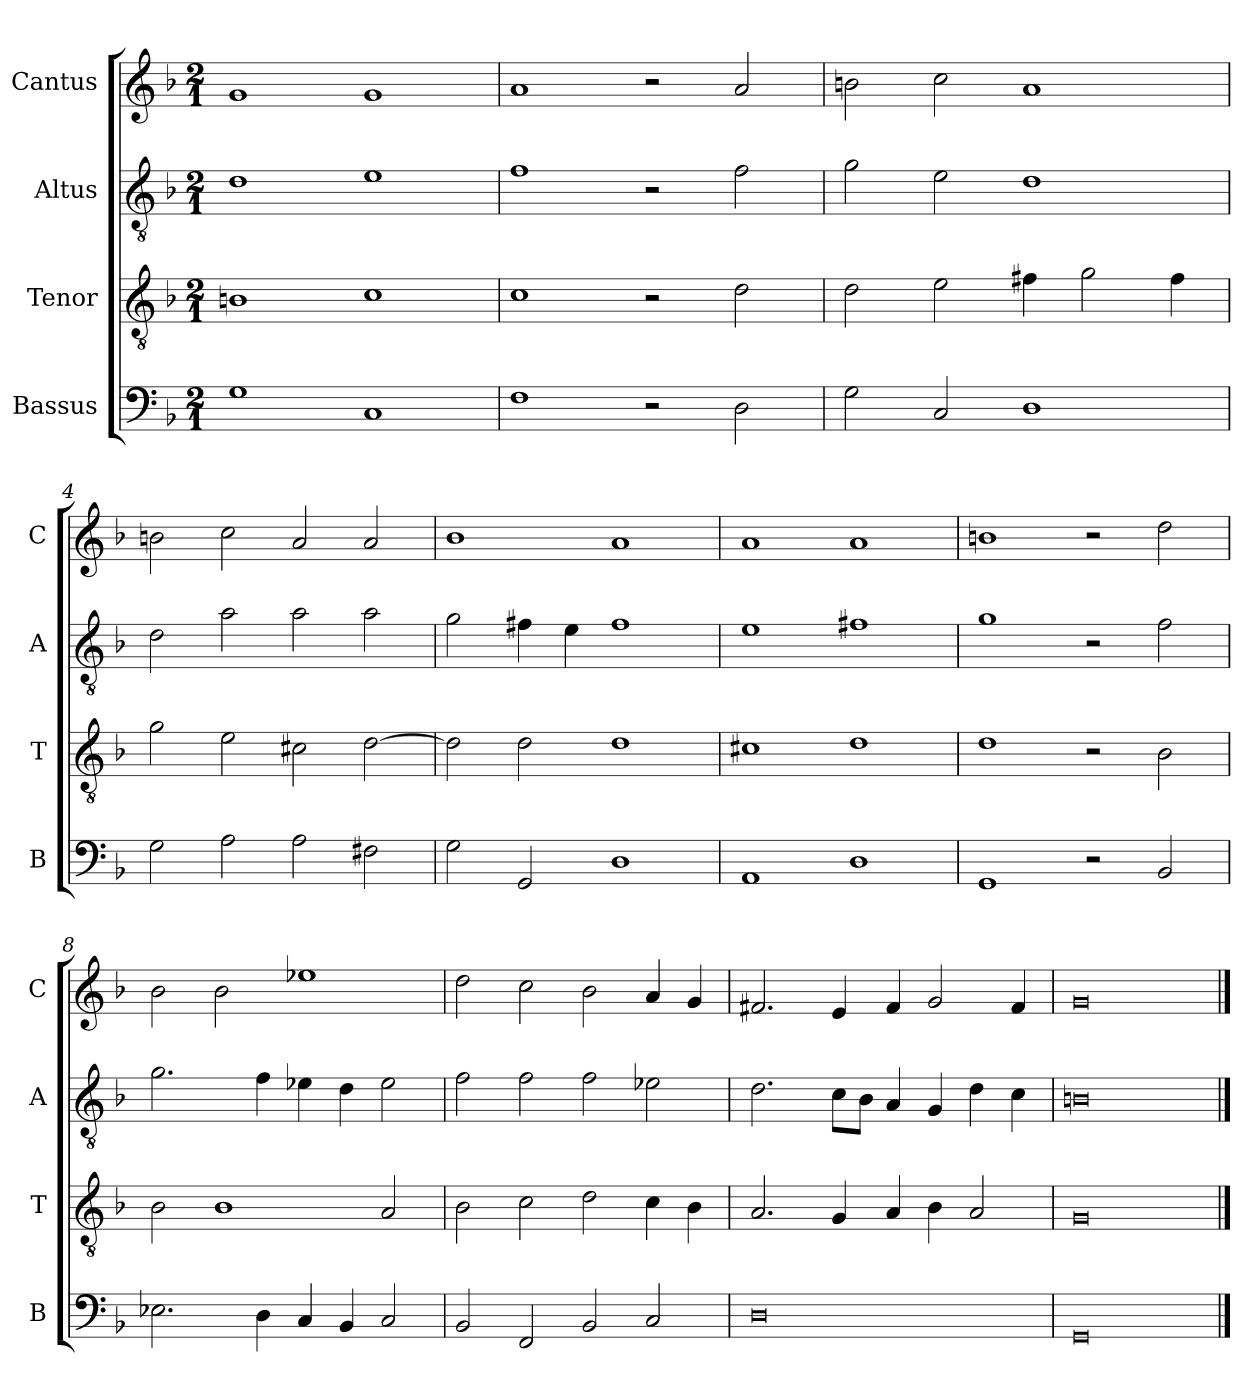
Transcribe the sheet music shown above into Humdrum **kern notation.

**kern	**kern	**kern	**kern
*part4	*part3	*part2	*part1
*staff4	*staff3	*staff2	*staff1
*I"Bassus	*I"Tenor	*I"Altus	*I"Cantus
*I'B	*I'T	*I'A	*I'C
*clefF4	*clefGv2	*clefGv2	*clefG2
*k[b-]	*k[b-]	*k[b-]	*k[b-]
*M2/1	*M2/1	*M2/1	*M2/1
=1	=1	=1	=1
1G	1Bn	1d	1g
1C	1c	1e	1g
=2	=2	=2	=2
1F	1c	1f	1a
2r	2r	2r	2r
2D	2d	2f	2a
=3	=3	=3	=3
2G	2d	2g	2bn
2C	2e	2e	2cc
1D	4f#X	1d	1a
.	2g	.	.
.	4f#	.	.
=4	=4	=4	=4
2G	2g	2d	2bn
2A	2e	2a	2cc
2A	2c#X	2a	2a
2F#X	[2d	2a	2a
=5	=5	=5	=5
2G	2d]	2g	1b-
2GG	2d	4f#X	.
.	.	4e	.
1D	1d	1f#	1a
=6	=6	=6	=6
1AA	1c#X	1e	1a
1D	1d	1f#X	1a
=7	=7	=7	=7
1GG	1d	1g	1bn
2r	2r	2r	2r
2BB-	2B-	2f	2dd
=8	=8	=8	=8
2.E-X	2B-	2.g	2b-
.	1B-	.	2b-
4D	.	4f	.
4C	.	4e-X	1ee-X
4BB-	.	4d	.
2C	2A	2e-	.
=9	=9	=9	=9
2BB-	2B-	2f	2dd
2FF	2c	2f	2cc
2BB-	2d	2f	2b-
2C	4c	2e-X	4a
.	4B-	.	4g
=10	=10	=10	=10
0D	2.A	2.d	2.f#X
.	4G	8cL	4e
.	.	8B-J	.
.	4A	4A	4f#
.	4B-	4G	2g
.	2A	4d	.
.	.	4c	4f#
=11	=11	=11	=11
0GG	0G	0Bn	0g
==	==	==	==
*-	*-	*-	*-
